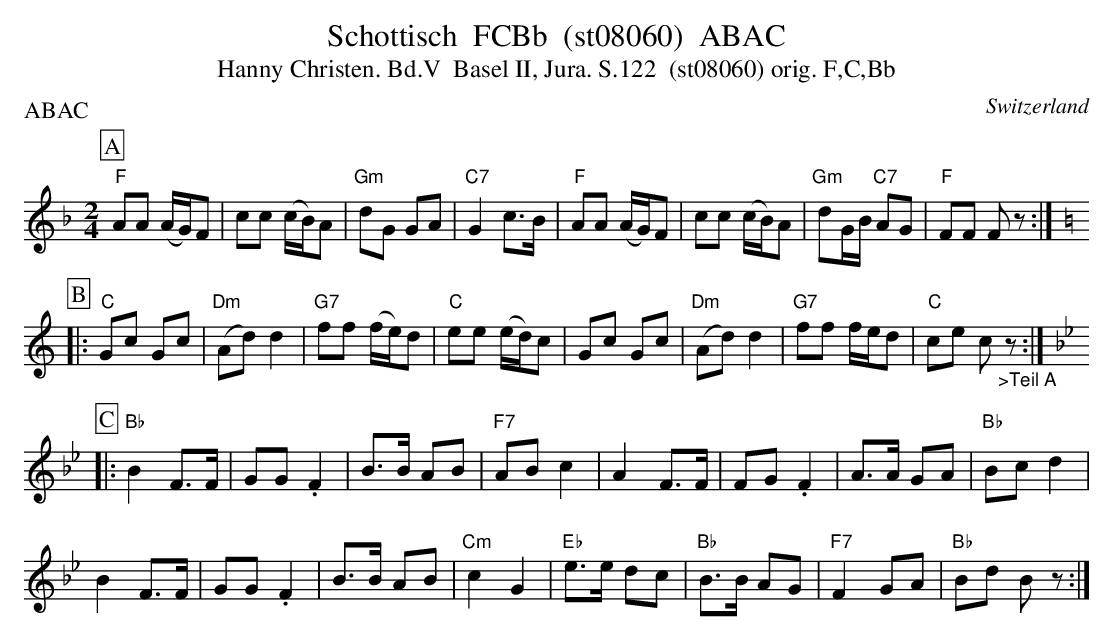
X:1
T:Schottisch  FCBb  (st08060)  ABAC
T:Hanny Christen. Bd.V  Basel II, Jura. S.122  (st08060) orig. F,C,Bb
P:ABAC
M:2/4
L:1/8
O:Switzerland
K:F major
"F"[P:A] AA (A/G/)F | cc (c/B/)A | "Gm"dG GA | "C7"G2c>B | "F"AA (A/G/)F | cc (c/B/)A | "Gm"dG/B/ "C7"AG | "F"FF Fz :|  [K:C]
L:1/8
[P:B] |: "C"Gc Gc |  ("Dm"Ad)d2 | "G7"ff (f/e/)d | "C"ee (e/d/)c | Gc Gc | ("Dm"Ad)d2 | "G7"ff f/e/d | "C"ce c"_>Teil A"z :| [K:Bb]
[P:C]
|: "Bb"B2F>F | GG.F2 | B>B AB | "F7"ABc2 | A2F>F | FG .F2 | A>A GA | "Bb"Bcd2 |
B2F>F | GG.F2 | B>B AB | "Cm"c2G2 | "Eb"e>e dc | "Bb"B>B AG | "F7"F2 GA | "Bb"Bd Bz :|
